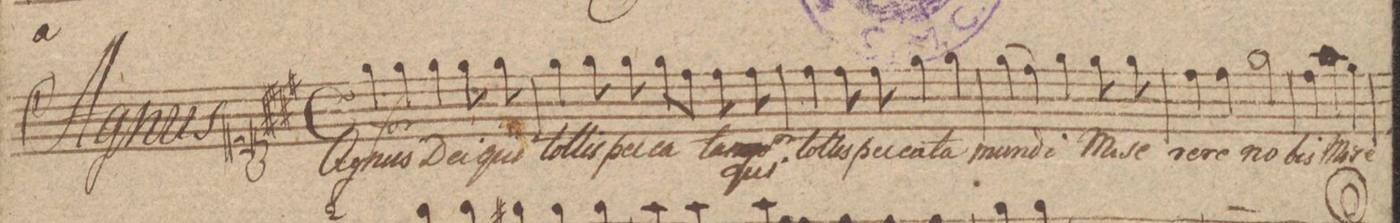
**kern	**text	**dynam
*I"Canto	*	*
*clefC1	*	*
*k[f#c#g#d#]	*	*
*met(c)	*	*
*M4/4	*	*
4ee\	A-	f
4ee\	-gnus	.
4ee\	De-	.
*8\right	*	*
8ee\	-i	.
8ee\	qui	.
=2	=2	=2
4ee\	tol-	.
8ee\	-lis	.
8ee\	pec-	.
8ee\L	-ca-	.
8dd#\J	.	.
8dd#\	-ta	.
8dd#\	qui	.
=3	=3	=3
4dd#\	tol-	.
8dd#\	-lis	.
8dd#\	pec-	.
4ee\	-ca-	.
4ee\	-ta	.
=4	=4	=4
(4ee\	mun-	.
4dd#\)	.	.
4ee\	-di	.
8ee\	mi-	.
8ee\	-se-	.
=5	=5	=5
4dd#\	-re-	.
4dd#\	-re	.
*2\right	*	*
2ee\	no-	.
=6	=6	=6
4dd#\	-bis	.
2ff#\	mi-	.
4ee\	-se-	.
=7	=7	=7
*-	*-	*-
